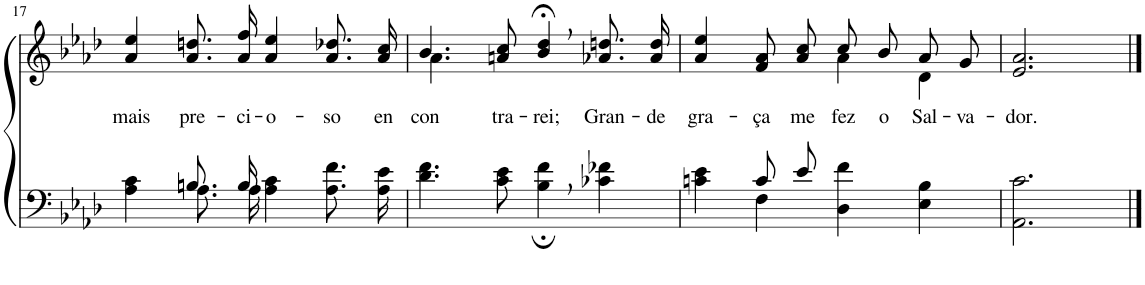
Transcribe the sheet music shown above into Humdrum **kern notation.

**kern	**kern	**text
*part2	*part1	*part1
*staff2	*staff1	*staff1
*I"Parte III e IV	*I"Parte I e II	*
!!LO:PB:g=z
*clefF4	*clefG2	*
*Trd2c3	*Trd2c3	*
*k[b-e-a-d-]	*k[b-e-a-d-]	*
*M4/4	*M4/4	*
=17	=17	=17
*^	*	*
!	!	!	!LO:LY:b
4A-\ 4c\	4ryy	4a-/ 4ee-/	mais
!	!	!	!LO:LY:b
8.A-\L	8.Bn/L	8.a-\ 8.ddn\L	pre-
!	!	!	!LO:LY:b
16A-\Jk	16B/Jk	16a-\ 16ff\Jk	-ci-
!	!	!	!LO:LY:b
4A-\ 4c\	2ryy	4a-/ 4ee-/	-o-
!	!	!	!LO:LY:b
8.A-\ 8.f\L	.	8.a-\ 8.dd-X\L	-so
!	!	!	!LO:LY:b
16A-\ 16e-\Jk	.	16a-\ 16cc\Jk	en-
*v	*v	*	*
=18	=18	=18
*	*^	*
!	!	!	!LO:LY:b
4.d-\ 4.f\	4.b-/	4.a-\	-con-
!	!	!	!LO:LY:b
8c\ 8e-\	8an/ 8cc/	2ryy	-tra-
!	!	!	!LO:LY:b
4B-\;, 4f\;,	4b-/;<, 4dd-/;<,	.	-rei;
!	!	!	!LO:LY:b
4c-X\ 4f-X\	8.a-X\ 8.ddn\L	.	Gran-
.	.	8ryy	.
!	!	!	!LO:LY:b
.	16a-\ 16dd\Jk	.	-de
=19	=19	=19	=19
*^	*	*	*
!	!	!	!	!LO:LY:b
4ryy	4cn\ 4e-\	4a-/ 4ee-/	2ryy	gra-
!	!	!	!	!LO:LY:b
8c/L	4F\	8f/ 8a-/L	.	-ça
!	!	!	!	!LO:LY:b
8e-/J	.	8a-/ 8cc/J	.	me
!	!	!	!	!LO:LY:b
2ryy	4D-\ 4f\	8cc/L	4a-\	fez
!	!	!	!	!LO:LY:b
.	.	8b-/J	.	o
!	!	!	!	!LO:LY:b
.	4E-\ 4B-\	8a-/L	4d-\	Sal-
!	!	!	!	!LO:LY:b
.	.	8g/J	.	-va-
*v	*v	*	*	*
*	*v	*v	*
=20	=20	=20
!	!	!LO:LY:b
2.AA-\ 2.c\	2.e-/ 2.a-/	-dor.
==	==	==
*-	*-	*-
